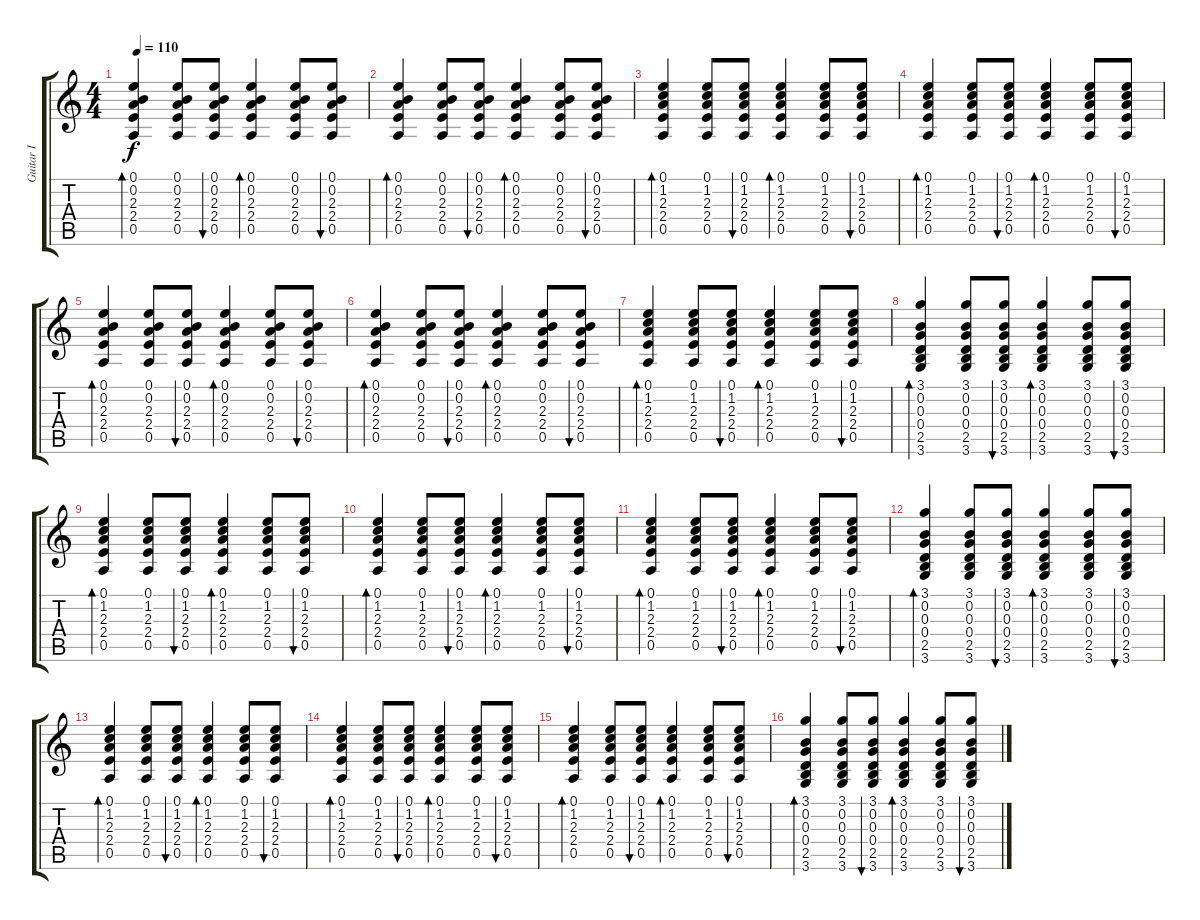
\track ("Guitar I" "Guitar I") {instrument electricguitarclean}
\staff {score tabs}
\tuning (E4 B3 G3 D3 A2 E2) {hide}
\ts (4 4)
\tempo 110
\clef g2
\ks c
(0.1 0.2 2.3 2.4 0.5).4{bd 30 dy f} (0.1 0.2 2.3 2.4 0.5).8 (0.1 0.2 2.3 2.4 0.5).8{bu 60} (0.1 0.2 2.3 2.4 0.5).4{bd 30} (0.1 0.2 2.3 2.4 0.5).8 (0.1 0.2 2.3 2.4 0.5).8{bu 60} |
(0.1 0.2 2.3 2.4 0.5).4{bd 30} (0.1 0.2 2.3 2.4 0.5).8 (0.1 0.2 2.3 2.4 0.5).8{bu 60} (0.1 0.2 2.3 2.4 0.5).4{bd 30} (0.1 0.2 2.3 2.4 0.5).8 (0.1 0.2 2.3 2.4 0.5).8{bu 60} |
(0.1 1.2 2.3 2.4 0.5).4{bd 30} (0.1 1.2 2.3 2.4 0.5).8 (0.1 1.2 2.3 2.4 0.5).8{bu 60} (0.1 1.2 2.3 2.4 0.5).4{bd 30} (0.1 1.2 2.3 2.4 0.5).8 (0.1 1.2 2.3 2.4 0.5).8{bu 60} |
(0.1 1.2 2.3 2.4 0.5).4{bd 30} (0.1 1.2 2.3 2.4 0.5).8 (0.1 1.2 2.3 2.4 0.5).8{bu 60} (0.1 1.2 2.3 2.4 0.5).4{bd 30} (0.1 1.2 2.3 2.4 0.5).8 (0.1 1.2 2.3 2.4 0.5).8{bu 60} |
(0.1 0.2 2.3 2.4 0.5).4{bd 30} (0.1 0.2 2.3 2.4 0.5).8 (0.1 0.2 2.3 2.4 0.5).8{bu 60} (0.1 0.2 2.3 2.4 0.5).4{bd 30} (0.1 0.2 2.3 2.4 0.5).8 (0.1 0.2 2.3 2.4 0.5).8{bu 60} |
(0.1 0.2 2.3 2.4 0.5).4{bd 30} (0.1 0.2 2.3 2.4 0.5).8 (0.1 0.2 2.3 2.4 0.5).8{bu 60} (0.1 0.2 2.3 2.4 0.5).4{bd 30} (0.1 0.2 2.3 2.4 0.5).8 (0.1 0.2 2.3 2.4 0.5).8{bu 60} |
(0.1 1.2 2.3 2.4 0.5).4{bd 30} (0.1 1.2 2.3 2.4 0.5).8 (0.1 1.2 2.3 2.4 0.5).8{bu 60} (0.1 1.2 2.3 2.4 0.5).4{bd 30} (0.1 1.2 2.3 2.4 0.5).8 (0.1 1.2 2.3 2.4 0.5).8{bu 60} |
(3.1 0.2 0.3 0.4 2.5 3.6).4{bd 30} (3.1 0.2 0.3 0.4 2.5 3.6).8 (3.1 0.2 0.3 0.4 2.5 3.6).8{bu 60} (3.1 0.2 0.3 0.4 2.5 3.6).4{bd 30} (3.1 0.2 0.3 0.4 2.5 3.6).8 (3.1 0.2 0.3 0.4 2.5 3.6).8{bu 60} |
(0.1 1.2 2.3 2.4 0.5).4{bd 30} (0.1 1.2 2.3 2.4 0.5).8 (0.1 1.2 2.3 2.4 0.5).8{bu 60} (0.1 1.2 2.3 2.4 0.5).4{bd 30} (0.1 1.2 2.3 2.4 0.5).8 (0.1 1.2 2.3 2.4 0.5).8{bu 60} |
(0.1 1.2 2.3 2.4 0.5).4{bd 30} (0.1 1.2 2.3 2.4 0.5).8 (0.1 1.2 2.3 2.4 0.5).8{bu 60} (0.1 1.2 2.3 2.4 0.5).4{bd 30} (0.1 1.2 2.3 2.4 0.5).8 (0.1 1.2 2.3 2.4 0.5).8{bu 60} |
(0.1 1.2 2.3 2.4 0.5).4{bd 30} (0.1 1.2 2.3 2.4 0.5).8 (0.1 1.2 2.3 2.4 0.5).8{bu 60} (0.1 1.2 2.3 2.4 0.5).4{bd 30} (0.1 1.2 2.3 2.4 0.5).8 (0.1 1.2 2.3 2.4 0.5).8{bu 60} |
(3.1 0.2 0.3 0.4 2.5 3.6).4{bd 30} (3.1 0.2 0.3 0.4 2.5 3.6).8 (3.1 0.2 0.3 0.4 2.5 3.6).8{bu 60} (3.1 0.2 0.3 0.4 2.5 3.6).4{bd 30} (3.1 0.2 0.3 0.4 2.5 3.6).8 (3.1 0.2 0.3 0.4 2.5 3.6).8{bu 60} |
(0.1 1.2 2.3 2.4 0.5).4{bd 30} (0.1 1.2 2.3 2.4 0.5).8 (0.1 1.2 2.3 2.4 0.5).8{bu 60} (0.1 1.2 2.3 2.4 0.5).4{bd 30} (0.1 1.2 2.3 2.4 0.5).8 (0.1 1.2 2.3 2.4 0.5).8{bu 60} |
(0.1 1.2 2.3 2.4 0.5).4{bd 30} (0.1 1.2 2.3 2.4 0.5).8 (0.1 1.2 2.3 2.4 0.5).8{bu 60} (0.1 1.2 2.3 2.4 0.5).4{bd 30} (0.1 1.2 2.3 2.4 0.5).8 (0.1 1.2 2.3 2.4 0.5).8{bu 60} |
(0.1 1.2 2.3 2.4 0.5).4{bd 30} (0.1 1.2 2.3 2.4 0.5).8 (0.1 1.2 2.3 2.4 0.5).8{bu 60} (0.1 1.2 2.3 2.4 0.5).4{bd 30} (0.1 1.2 2.3 2.4 0.5).8 (0.1 1.2 2.3 2.4 0.5).8{bu 60} |
(3.1 0.2 0.3 0.4 2.5 3.6).4{bd 30} (3.1 0.2 0.3 0.4 2.5 3.6).8 (3.1 0.2 0.3 0.4 2.5 3.6).8{bu 60} (3.1 0.2 0.3 0.4 2.5 3.6).4{bd 30} (3.1 0.2 0.3 0.4 2.5 3.6).8 (3.1 0.2 0.3 0.4 2.5 3.6).8{bu 60}
